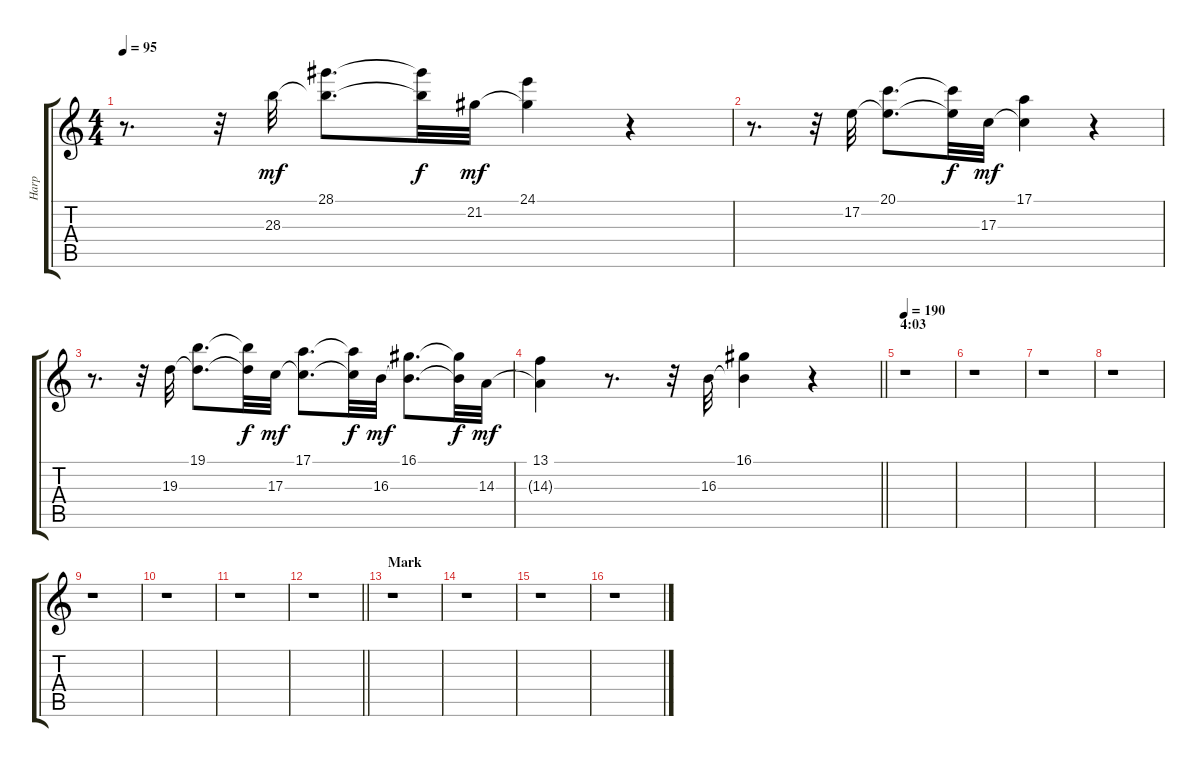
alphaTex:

\track ("Harp" "Harp") {instrument orchestralharp}
\staff {score tabs}
\tuning (E4 B3 G3 D3 A2 E2) {hide}
\ts (4 4)
\tempo 95
\clef g2
\ks c
r.8{d dy mf} r.32 28.3.32 (28.1 28.3{t}).8{d} (28.1{t} 28.3{t}).32{dy f} 21.2.32{dy mf} (24.1 21.2{t}).4 r.4 |
r.8{d} r.32 17.2.32 (20.1 17.2{t}).8{d} (20.1{t} 17.2{t}).32{dy f} 17.3.32{dy mf} (17.1 17.3{t}).4 r.4 |
r.8{d} r.32 19.3.32 (19.1 19.3{t}).8{d} (19.1{t} 19.3{t}).32{dy f} 17.3.32{dy mf} (17.1 17.3{t}).8{d} (17.1{t} 17.3{t}).32{dy f} 16.3.32{dy mf} (16.1 16.3{t}).8{d} (16.1{t} 16.3{t}).32{dy f} 14.3.32{dy mf} |
\barLineRight lightlight
(13.1 14.3{t}).4 r.8{d} r.32 16.3.32 (16.1 16.3{t}).4 r.4 |
\section ("" "4:03")
\tempo 190
r.1 |
r.1 |
r.1 |
r.1 |
r.1 |
r.1 |
r.1 |
\barLineRight lightlight
r.1 |
\section ("" "Mark")
r.1 |
r.1 |
r.1 |
r.1
